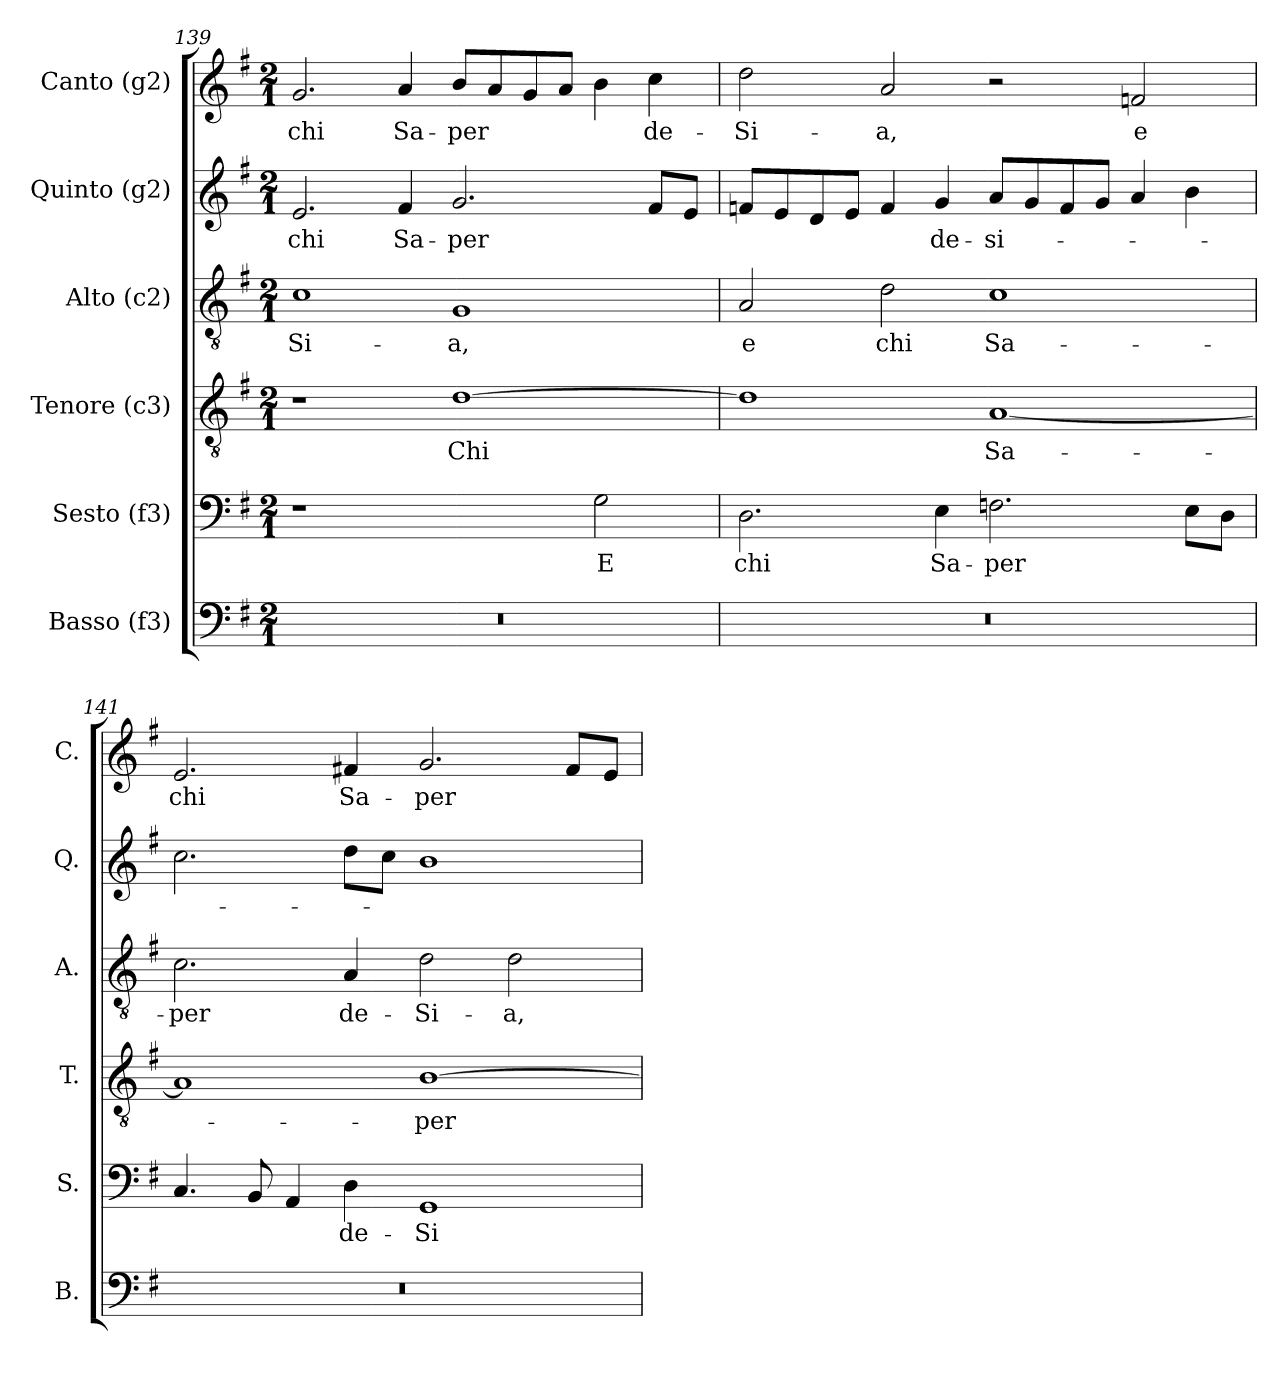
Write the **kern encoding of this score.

**kern	**kern	**text	**kern	**text	**kern	**text	**kern	**text	**kern	**text
*part6	*part5	*part5	*part4	*part4	*part3	*part3	*part2	*part2	*part1	*part1
*staff6	*staff5	*staff5	*staff4	*staff4	*staff3	*staff3	*staff2	*staff2	*staff1	*staff1
*I"Basso (f3)	*I"Sesto (f3)	*	*I"Tenore (c3)	*	*I"Alto (c2)	*	*I"Quinto (g2)	*	*I"Canto (g2)	*
*I'B.	*I'S.	*	*I'T.	*	*I'A.	*	*I'Q.	*	*I'C.	*
*clefF4	*clefF4	*	*clefGv2	*	*clefGv2	*	*clefG2	*	*clefG2	*
*k[f#]	*k[f#]	*	*k[f#]	*	*k[f#]	*	*k[f#]	*	*k[f#]	*
*G:	*G:	*	*G:	*	*G:	*	*G:	*	*G:	*
*M2/1	*M2/1	*	*M2/1	*	*M2/1	*	*M2/1	*	*M2/1	*
=139	=139	=139	=139	=139	=139	=139	=139	=139	=139	=139
!	!	!	!	!	!	!LO:LY:b:cj	!	!LO:LY:b:cj	!	!LO:LY:b:cj
0r	1r	.	1r	.	1c	-Si-	2.e/	chi	2.g/	chi
!	!	!	!	!	!	!	!	!LO:LY:b:cj	!	!LO:LY:b:cj
.	.	.	.	.	.	.	4f#/	Sa-	4a/	Sa-
!	!	!	!	!LO:LY:b	!	!LO:LY:b:cj	!	!LO:LY:b	!	!LO:LY:b
.	2ryy	.	[>1d	Chi	1G	-a,	2.g/	-per	8b/L	-per
.	.	.	.	.	.	.	.	.	8a/	.
.	.	.	.	.	.	.	.	.	8g/	.
.	.	.	.	.	.	.	.	.	8a/J	.
!	!	!LO:LY:b:cj	!	!	!	!	!	!	!	!
.	2G\	E	.	.	.	.	.	.	4b\	.
!	!	!	!	!	!	!	!	!	!	!LO:LY:b:cj
.	.	.	.	.	.	.	8f#/L	.	4cc\	de-
.	.	.	.	.	.	.	8e/J	.	.	.
=140	=140	=140	=140	=140	=140	=140	=140	=140	=140	=140
!	!	!LO:LY:b:cj	!	!	!	!LO:LY:b:cj	!	!	!	!LO:LY:b:cj
0r	2.D\	chi	1d]	.	2A/	e	8fn/L	.	2dd\	-Si-
.	.	.	.	.	.	.	8e/	.	.	.
.	.	.	.	.	.	.	8d/	.	.	.
.	.	.	.	.	.	.	8e/J	.	.	.
!	!	!	!	!	!	!LO:LY:b:cj	!	!	!	!LO:LY:b:cj
.	.	.	.	.	2d\	chi	4f/	.	2a/	-a,
!	!	!LO:LY:b:cj	!	!	!	!	!	!LO:LY:b	!	!
.	4E\	Sa-	.	.	.	.	4g/	de-	.	.
!	!	!LO:LY:b	!	!LO:LY:b:cj	!	!LO:LY:b:cj	!	!LO:LY:b:rj	!	!
.	2.Fn\	-per	[>1A	Sa-	1c	Sa-	8a/L	-si-	2r	.
.	.	.	.	.	.	.	8g/	.	.	.
.	.	.	.	.	.	.	8f/	.	.	.
.	.	.	.	.	.	.	8g/J	.	.	.
!	!	!	!	!	!	!	!	!	!	!LO:LY:b:cj
.	.	.	.	.	.	.	4a/	.	2fn/	e
.	8E\L	.	.	.	.	.	4b\	.	.	.
.	8D\J	.	.	.	.	.	.	.	.	.
!!LO:PB:g=z
=141	=141	=141	=141	=141	=141	=141	=141	=141	=141	=141
!	!	!	!	!	!	!LO:LY:b:cj	!	!	!	!LO:LY:b:cj
0r	4.C/	.	1A]	.	2.c\	-per	2.cc\	.	2.e/	chi
.	8BB/	.	.	.	.	.	.	.	.	.
.	4AA/	.	.	.	.	.	.	.	.	.
!	!	!LO:LY:b:cj	!	!	!	!LO:LY:b:cj	!	!	!	!LO:LY:b:cj
.	4D\	de-	.	.	4A/	de-	8dd\L	.	4f#X/	Sa-
.	.	.	.	.	.	.	8cc\J	.	.	.
!	!	!LO:LY:b:cj	!	!LO:LY:b:cj	!	!LO:LY:b:cj	!	!	!	!LO:LY:b
.	1GG	-Si-	[>1B	-per	2d\	-Si-	1b	.	2.g/	-per
!	!	!	!	!	!	!LO:LY:b:cj	!	!	!	!
.	.	.	.	.	2d\	-a,	.	.	.	.
.	.	.	.	.	.	.	.	.	8f#/L	.
.	.	.	.	.	.	.	.	.	8e/J	.
=	=	=	=	=	=	=	=	=	=	=
*-	*-	*-	*-	*-	*-	*-	*-	*-	*-	*-
